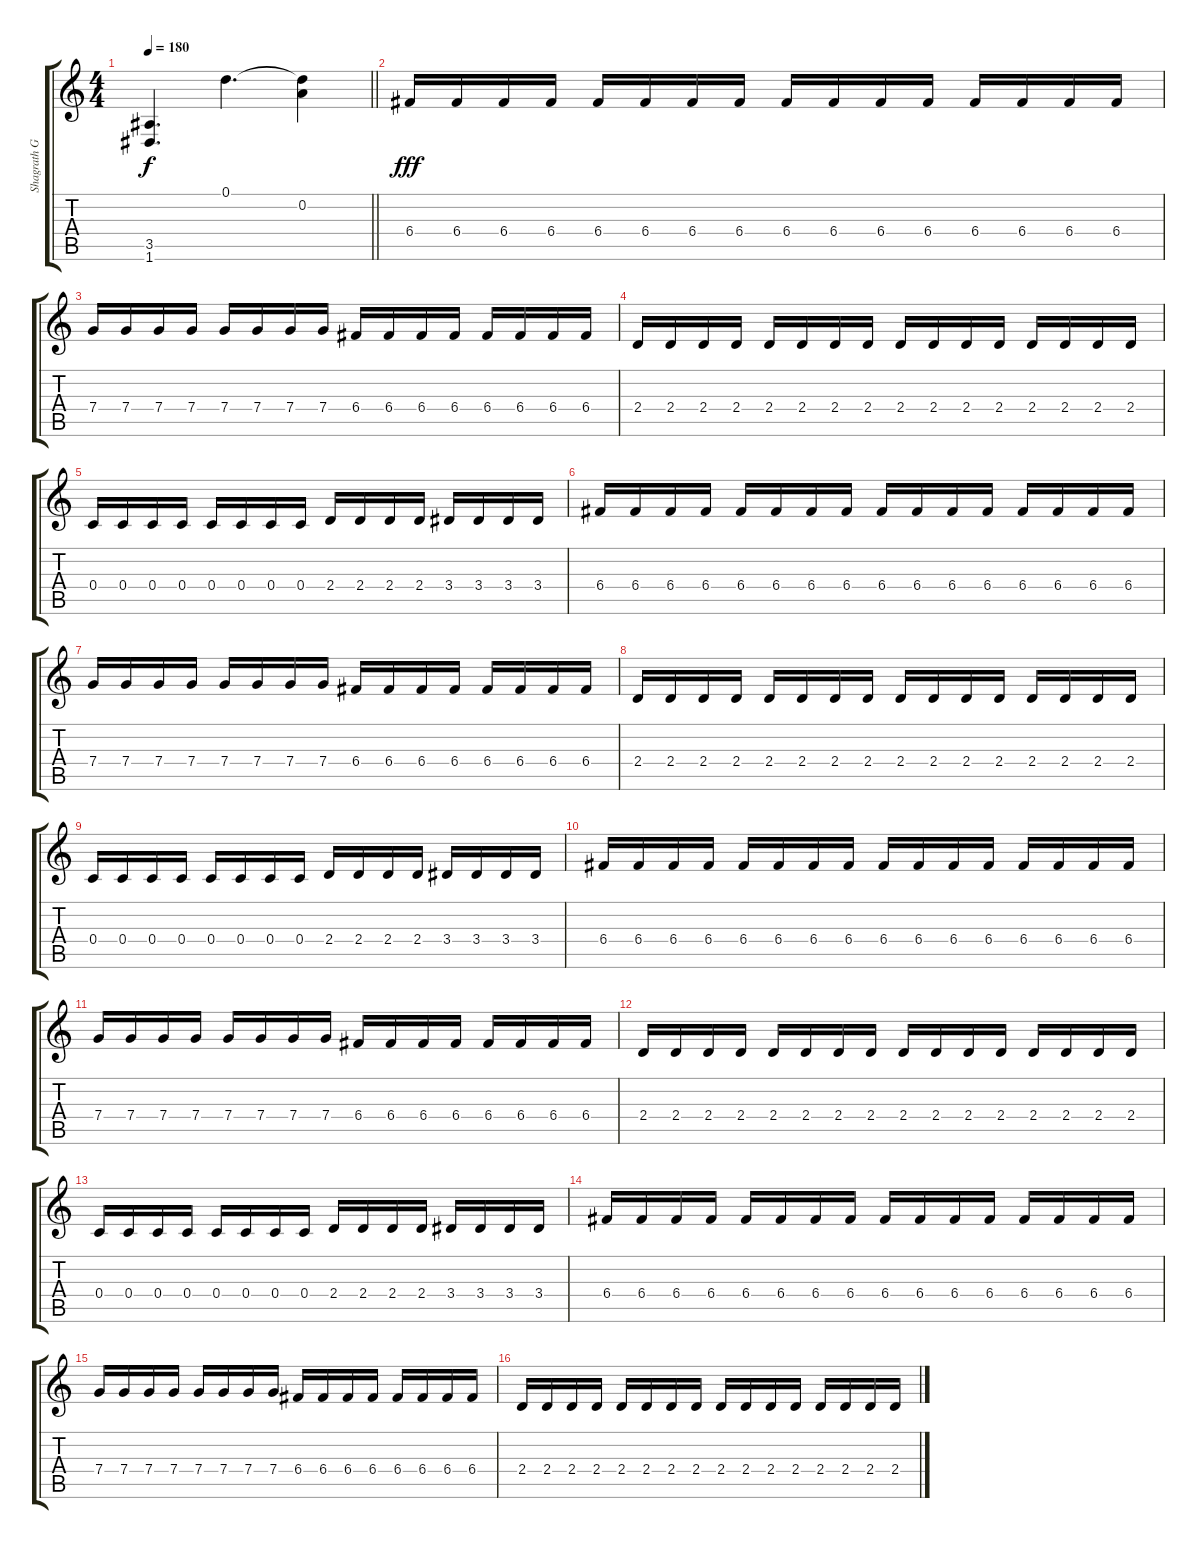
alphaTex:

\track ("Shagrath Guitar" "Shagrath G") {instrument distortionguitar}
\staff {score tabs}
\tuning (D4 A3 F3 C3 G2 D2) {hide}
\ts (4 4)
\tempo 180
\clef g2
\barLineRight lightlight
\ks c
(3.5 1.6).4{d dy f} 0.1.4{d} (0.1{t} 0.2).4 |
6.4.16{dy fff} 6.4.16 6.4.16 6.4.16 6.4.16 6.4.16 6.4.16 6.4.16 6.4.16 6.4.16 6.4.16 6.4.16 6.4.16 6.4.16 6.4.16 6.4.16 |
7.4.16 7.4.16 7.4.16 7.4.16 7.4.16 7.4.16 7.4.16 7.4.16 6.4.16 6.4.16 6.4.16 6.4.16 6.4.16 6.4.16 6.4.16 6.4.16 |
2.4.16 2.4.16 2.4.16 2.4.16 2.4.16 2.4.16 2.4.16 2.4.16 2.4.16 2.4.16 2.4.16 2.4.16 2.4.16 2.4.16 2.4.16 2.4.16 |
0.4.16 0.4.16 0.4.16 0.4.16 0.4.16 0.4.16 0.4.16 0.4.16 2.4.16 2.4.16 2.4.16 2.4.16 3.4.16 3.4.16 3.4.16 3.4.16 |
6.4.16 6.4.16 6.4.16 6.4.16 6.4.16 6.4.16 6.4.16 6.4.16 6.4.16 6.4.16 6.4.16 6.4.16 6.4.16 6.4.16 6.4.16 6.4.16 |
7.4.16 7.4.16 7.4.16 7.4.16 7.4.16 7.4.16 7.4.16 7.4.16 6.4.16 6.4.16 6.4.16 6.4.16 6.4.16 6.4.16 6.4.16 6.4.16 |
2.4.16 2.4.16 2.4.16 2.4.16 2.4.16 2.4.16 2.4.16 2.4.16 2.4.16 2.4.16 2.4.16 2.4.16 2.4.16 2.4.16 2.4.16 2.4.16 |
0.4.16 0.4.16 0.4.16 0.4.16 0.4.16 0.4.16 0.4.16 0.4.16 2.4.16 2.4.16 2.4.16 2.4.16 3.4.16 3.4.16 3.4.16 3.4.16 |
6.4.16 6.4.16 6.4.16 6.4.16 6.4.16 6.4.16 6.4.16 6.4.16 6.4.16 6.4.16 6.4.16 6.4.16 6.4.16 6.4.16 6.4.16 6.4.16 |
7.4.16 7.4.16 7.4.16 7.4.16 7.4.16 7.4.16 7.4.16 7.4.16 6.4.16 6.4.16 6.4.16 6.4.16 6.4.16 6.4.16 6.4.16 6.4.16 |
2.4.16 2.4.16 2.4.16 2.4.16 2.4.16 2.4.16 2.4.16 2.4.16 2.4.16 2.4.16 2.4.16 2.4.16 2.4.16 2.4.16 2.4.16 2.4.16 |
0.4.16 0.4.16 0.4.16 0.4.16 0.4.16 0.4.16 0.4.16 0.4.16 2.4.16 2.4.16 2.4.16 2.4.16 3.4.16 3.4.16 3.4.16 3.4.16 |
6.4.16 6.4.16 6.4.16 6.4.16 6.4.16 6.4.16 6.4.16 6.4.16 6.4.16 6.4.16 6.4.16 6.4.16 6.4.16 6.4.16 6.4.16 6.4.16 |
7.4.16 7.4.16 7.4.16 7.4.16 7.4.16 7.4.16 7.4.16 7.4.16 6.4.16 6.4.16 6.4.16 6.4.16 6.4.16 6.4.16 6.4.16 6.4.16 |
2.4.16 2.4.16 2.4.16 2.4.16 2.4.16 2.4.16 2.4.16 2.4.16 2.4.16 2.4.16 2.4.16 2.4.16 2.4.16 2.4.16 2.4.16 2.4.16
